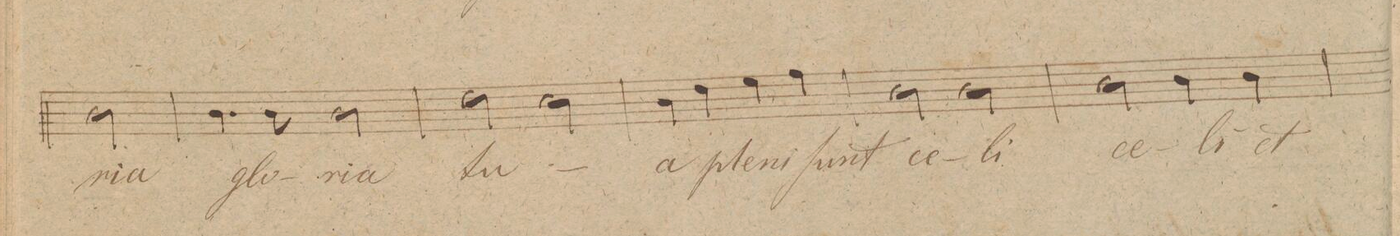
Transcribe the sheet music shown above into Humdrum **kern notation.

**kern	**text	**dynam
*I"Tenore.	*	*
*clefC4	*	*
*k[f#c#g#]	*	*
*met(c)	*	*
*M4/4	*	*
2A\	-a	.
=24	=24	=24
4.A\	glo-	.
8A\	-ri-	.
2A\	-a	.
=25	=25	=25
2c#\	tu-	.
2B\	.	.
=26	=26	=26
4A\	-a	.
4c#\	ple-	.
4d\	-ni	.
4e\	ſunt	.
=27	=27	=27
2A\	ce-	.
2A\	-li	.
=28	=28	=28
2A\	ce-	.
4A\	-li	.
4A\	et	.
=29	=29	=29
*-	*-	*-
